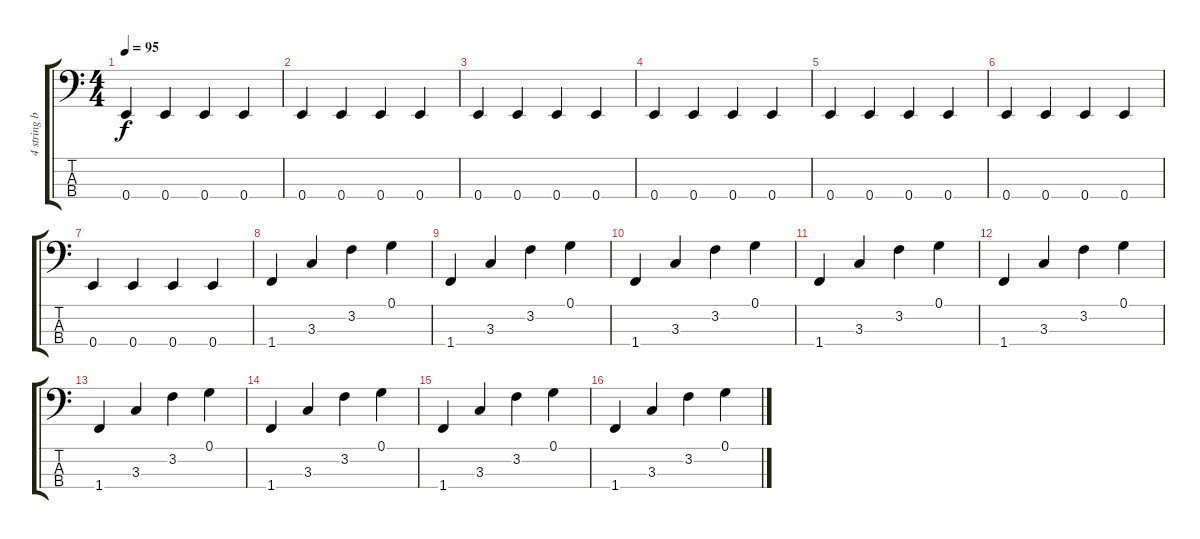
\track ("4 string base" "4 string b") {instrument slapbass2}
\staff {score tabs}
\tuning (G2 D2 A1 E1) {hide}
\ts (4 4)
\tempo 95
\clef f4
\ks c
0.4.4{dy f} 0.4.4 0.4.4 0.4.4 |
0.4.4 0.4.4 0.4.4 0.4.4 |
0.4.4 0.4.4 0.4.4 0.4.4 |
0.4.4 0.4.4 0.4.4 0.4.4 |
0.4.4 0.4.4 0.4.4 0.4.4 |
0.4.4 0.4.4 0.4.4 0.4.4 |
0.4.4 0.4.4 0.4.4 0.4.4 |
1.4.4 3.3.4 3.2.4 0.1.4 |
1.4.4 3.3.4 3.2.4 0.1.4 |
1.4.4 3.3.4 3.2.4 0.1.4 |
1.4.4 3.3.4 3.2.4 0.1.4 |
1.4.4 3.3.4 3.2.4 0.1.4 |
1.4.4 3.3.4 3.2.4 0.1.4 |
1.4.4 3.3.4 3.2.4 0.1.4 |
1.4.4 3.3.4 3.2.4 0.1.4 |
1.4.4 3.3.4 3.2.4 0.1.4
